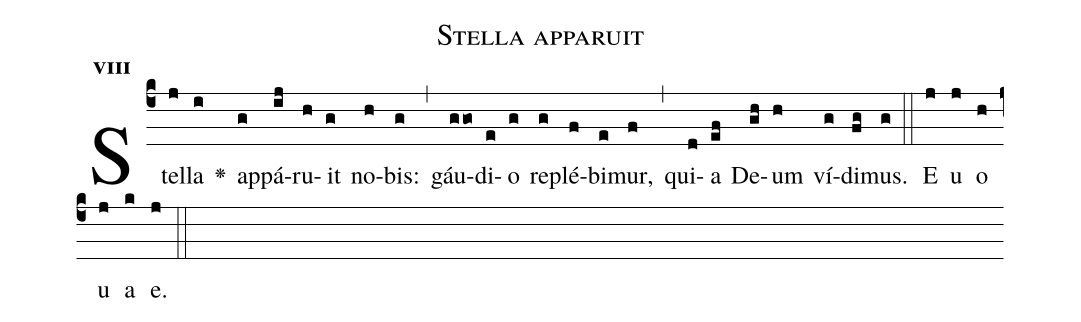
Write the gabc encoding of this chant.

name:Stella apparuit;
office-part:Antiphona;
mode:8;
%%
initial-style: 1;
name: Stella apparuit
book: Antiphonae & Responsoria/Tomus I, p. 133;
occasion: In Epiphania Domini;
office-part: Nona Ant 1;
user-notes: ;
commentary: ;
annotation: 8c;
centering-scheme: english;
fontsize: 12;
font: OFLSortsMillGoudy;
height: 11;
width: 4.5;
%%
(c4)Stel(j)la(i) <v>\greheightstar</v>() ap(g)pá(ij)ru(h)it(g) no(h)bis:(g) (,) gáu(ggo)di(e)o(g) re(g)plé(f)bi(e)mur,(f) (,) qui(d)a(ef) De(gh)um(h) ví(g)di(fg)mus.(g) (::)
E(j) u(j) o(h) u(j) a(k) e.(j) (::)
